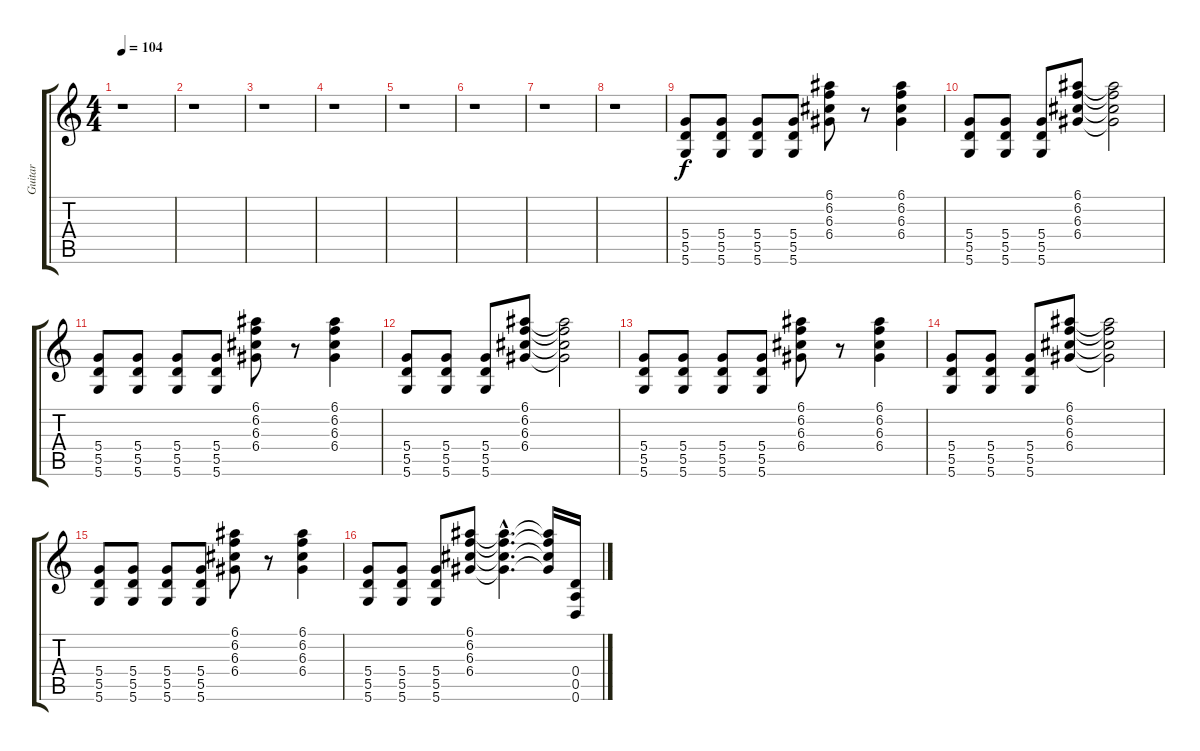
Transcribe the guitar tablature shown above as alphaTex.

\track ("Guitar" "Guitar") {instrument distortionguitar}
\staff {score tabs}
\tuning (E4 B3 G3 D3 A2 D2) {hide}
\ts (4 4)
\tempo 104
\clef g2
\ks c
r.1{dy f} |
r.1 |
r.1 |
r.1 |
r.1 |
r.1 |
r.1 |
r.1 |
(5.4 5.5 5.6).8 (5.4 5.5 5.6).8 (5.4 5.5 5.6).8 (5.4 5.5 5.6).8 (6.1 6.2 6.3 6.4).8 r.8 (6.1 6.2 6.3 6.4).4 |
(5.4 5.5 5.6).8 (5.4 5.5 5.6).8 (5.4 5.5 5.6).8 (6.1 6.2 6.3 6.4).8 (6.1{t} 6.2{t} 6.3{t} 6.4{t}).2 |
(5.4 5.5 5.6).8 (5.4 5.5 5.6).8 (5.4 5.5 5.6).8 (5.4 5.5 5.6).8 (6.1 6.2 6.3 6.4).8 r.8 (6.1 6.2 6.3 6.4).4 |
(5.4 5.5 5.6).8 (5.4 5.5 5.6).8 (5.4 5.5 5.6).8 (6.1 6.2 6.3 6.4).8 (6.1{t} 6.2{t} 6.3{t} 6.4{t}).2 |
(5.4 5.5 5.6).8 (5.4 5.5 5.6).8 (5.4 5.5 5.6).8 (5.4 5.5 5.6).8 (6.1 6.2 6.3 6.4).8 r.8 (6.1 6.2 6.3 6.4).4 |
(5.4 5.5 5.6).8 (5.4 5.5 5.6).8 (5.4 5.5 5.6).8 (6.1 6.2 6.3 6.4).8 (6.1{t} 6.2{t} 6.3{t} 6.4{t}).2 |
(5.4 5.5 5.6).8 (5.4 5.5 5.6).8 (5.4 5.5 5.6).8 (5.4 5.5 5.6).8 (6.1 6.2 6.3 6.4).8 r.8 (6.1 6.2 6.3 6.4).4 |
(5.4 5.5 5.6).8 (5.4 5.5 5.6).8 (5.4 5.5 5.6).8 (6.1 6.2 6.3 6.4).8 (6.1{hac t} 6.2{hac t} 6.3{hac t} 6.4{hac t}).4{d} (6.1{t} 6.2{t} 6.3{t} 6.4{t}).16 (0.4 0.5 0.6).16
